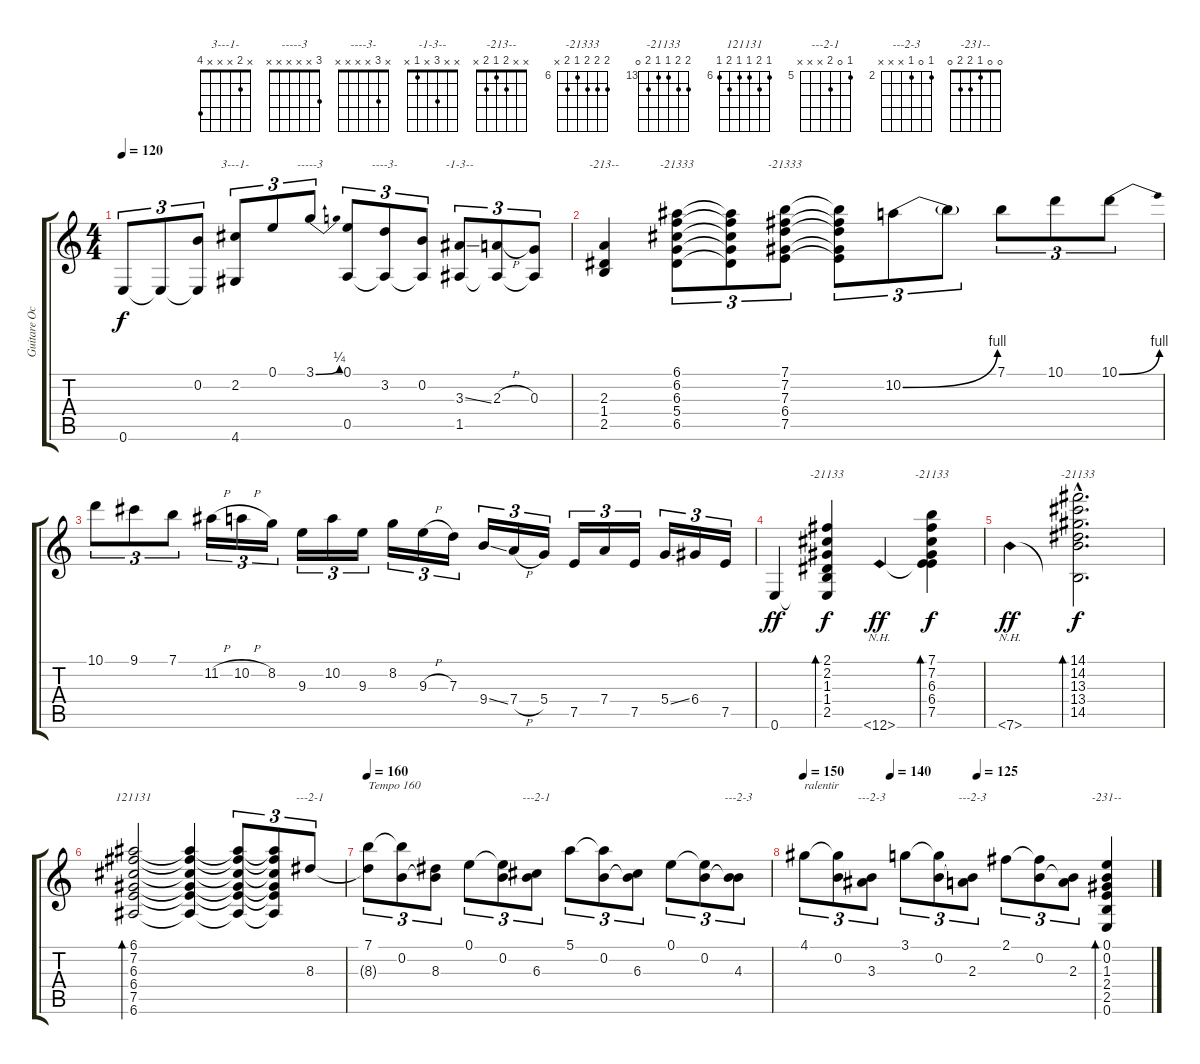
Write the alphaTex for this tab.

\track ("Guitare Octobre 2000" "Guitare Oc") {instrument acousticguitarnylon}
\staff {score tabs}
\tuning (E4 B3 G3 D3 A2 E2) {hide}
\chord ("3---1-" x 2 x x x 4)
\chord ("-----3" 3 x x x x x)
\chord ("----3-" x 3 x x x x)
\chord ("-1-3--" x x 3 x 1 x)
\chord ("-213--" x x 2 1 2 x)
\chord ("-21333" 6 6 6 5 6 x) {firstfret 5}
\chord ("-21333" 7 7 7 6 7 x) {firstfret 6}
\chord ("-21133" 2 2 1 1 2 0)
\chord ("-21133" 7 7 6 6 7 0) {firstfret 6}
\chord ("-21133" 14 14 13 13 14 0) {firstfret 13}
\chord ("121131" 6 7 6 6 7 6) {firstfret 6}
\chord ("---2-1" 7 0 8 x x x) {firstfret 7}
\chord ("---2-1" 5 0 6 x x x) {firstfret 5}
\chord ("---2-3" 4 0 4 x x x) {firstfret 4}
\chord ("---2-3" 3 0 3 x x x) {firstfret 3}
\chord ("---2-3" 2 0 2 x x x) {firstfret 2}
\chord ("-231--" 0 0 1 2 2 0)
\ts (4 4)
\tempo 120
\clef g2
\ks c
0.6.8{tu (3 2) dy f} 0.6{t}.8{tu (3 2)} (0.2 0.6{t}).8{tu (3 2)} (2.2 4.6).8{tu (3 2) ch "3---1-"} 0.1.8{tu (3 2)} 3.1{be (bend 0 0 60 1)}.8{tu (3 2) ch "-----3"} (0.1 0.5).8{tu (3 2)} (3.2 0.5{t}).8{tu (3 2) ch "----3-"} (0.2 0.5{t}).8{tu (3 2)} (3.3{ss} 1.5).8{tu (3 2) ch "-1-3--"} (2.3{h} 1.5{t}).8{tu (3 2)} (0.3 1.5{t}).8{tu (3 2)} |
(2.3 1.4 2.5).4{ch "-213--"} (6.1 6.2 6.3 5.4 6.5).8{tu (3 2) ch "-21333"} (6.1{t} 6.2{t} 6.3{t} 5.4{t} 6.5{t}).8{tu (3 2)} (7.1 7.2 7.3 6.4 7.5).8{tu (3 2) ch "-21333"} (7.1{t} 7.2{t} 7.3{t} 6.4{t} 7.5{t}).8{tu (3 2)} 10.2{be (bend 0 0 60 4)}.8{tu (3 2)} 10.2{t}.8{tu (3 2)} 7.1.8{tu (3 2)} 10.1.8{tu (3 2)} 10.1{be (bend 0 0 60 4)}.8{tu (3 2)} |
10.1.8{tu (3 2)} 9.1.8{tu (3 2)} 7.1.8{tu (3 2)} 11.2{h}.16{tu (3 2)} 10.2{h}.16{tu (3 2)} 8.2.16{tu (3 2)} 9.3.16{tu (3 2)} 10.2.16{tu (3 2)} 9.3.16{tu (3 2)} 8.2.16{tu (3 2)} 9.3{h}.16{tu (3 2)} 7.3.16{tu (3 2)} 9.4{ss}.16{tu (3 2)} 7.4{h}.16{tu (3 2)} 5.4.16{tu (3 2)} 7.5.16{tu (3 2)} 7.4.16{tu (3 2)} 7.5.16{tu (3 2)} 5.4{ss}.16{tu (3 2)} 6.4.16{tu (3 2)} 7.5.16{tu (3 2)} |
0.6.4{dy ff} (2.1 2.2 1.3 1.4 2.5 0.6{t}).4{bd 240 ch "-21133" dy f} 12.6{nh}.4{dy ff} (7.1 7.2 6.3 6.4 7.5 12.6{t}).4{bd 240 ch "-21133" dy f} |
7.6{nh}.4{dy ff} (14.1{hac} 14.2{hac} 13.3{hac} 13.4{hac} 14.5{hac} 7.6{hac t}).2{d bd 240 ch "-21133" dy f} |
(6.1 7.2 6.3 6.4 7.5 6.6).2{bd 480 ch "121131"} (6.1{t} 7.2{t} 6.3{t} 6.4{t} 7.5{t} 6.6{t}).4 (6.1{t} 7.2{t} 6.3{t} 6.4{t} 7.5{t} 6.6{t}).8{tu (3 2)} (6.1{t} 7.2{t} 6.3{t} 6.4{t} 7.5{t} 6.6{t}).8{tu (3 2)} 8.3.8{tu (3 2) ch "---2-1"} |
\tempo 160
(7.1 8.3{t}).8{tu (3 2) txt "Tempo 160"} (7.1{t} 0.2).8{tu (3 2)} (0.2{t} 8.3).8{tu (3 2)} 0.1.8{tu (3 2)} (0.1{t} 0.2).8{tu (3 2)} (0.2{t} 6.3).8{tu (3 2) ch "---2-1"} 5.1.8{tu (3 2)} (5.1{t} 0.2).8{tu (3 2)} (0.2{t} 6.3).8{tu (3 2)} 0.1.8{tu (3 2)} (0.1{t} 0.2).8{tu (3 2)} (0.2{t} 4.3).8{tu (3 2) ch "---2-3"} |
\tempo 150
\tempo (140 0.25)
\tempo (125 0.5)
4.1.8{tu (3 2) txt "ralentir"} (4.1{t} 0.2).8{tu (3 2)} (0.2{t} 3.3).8{tu (3 2) ch "---2-3"} 3.1.8{tu (3 2)} (3.1{t} 0.2).8{tu (3 2)} (0.2{t} 2.3).8{tu (3 2) ch "---2-3"} 2.1.8{tu (3 2)} (2.1{t} 0.2).8{tu (3 2)} (0.2{t} 2.3).8{tu (3 2)} (0.1 0.2 1.3 2.4 2.5 0.6).4{bd 480 ch "-231--"}
